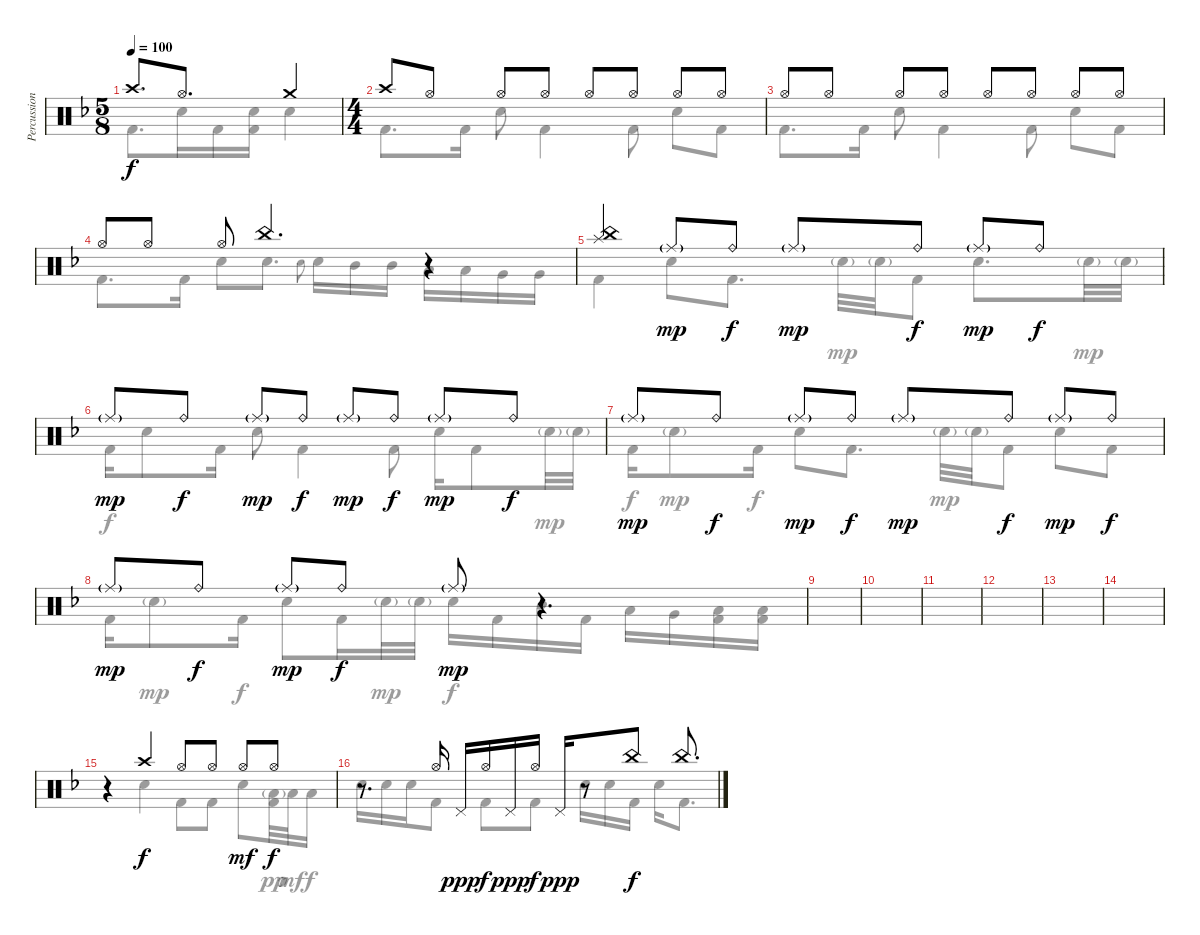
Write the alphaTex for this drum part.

\track ("Percussion" "Percussion") {instrument percussion}
\staff {score}
\articulation defaults
\voice
\ts (5 8)
\tempo 100
\clef neutral
\ks f "Crash high (hit)".8{d dy f} "Hi-Hat (open)".8{d} "Crash medium (hit)".4
|
\ts (4 4)
"Crash high (hit)".8 "Hi-Hat (open)".8 "Hi-Hat (open)".8 "Hi-Hat (open)".8 "Hi-Hat (open)".8 "Hi-Hat (open)".8 "Hi-Hat (open)".8 "Hi-Hat (open)".8 |
"Hi-Hat (open)".8 "Hi-Hat (open)".8 "Hi-Hat (open)".8 "Hi-Hat (open)".8 "Hi-Hat (open)".8 "Hi-Hat (open)".8 "Hi-Hat (open)".8 "Hi-Hat (open)".8 |
"Hi-Hat (open)".8 "Hi-Hat (open)".8 "Hi-Hat (open)".8 "China (hit)".4{d} r.4 |
("China (hit)" "Splash (hit)").4 "Ride (middle)"{g}.8{dy mp} "Ride (bell)".8{dy f} "Ride (middle)"{g}.8{dy mp} "Ride (bell)".8{dy f} "Ride (middle)"{g}.8{dy mp} "Ride (bell)".8{dy f} |
"Ride (middle)"{g}.8{dy mp} "Ride (bell)".8{dy f} "Ride (middle)"{g}.8{dy mp} "Ride (bell)".8{dy f} "Ride (middle)"{g}.8{dy mp} "Ride (bell)".8{dy f} "Ride (middle)"{g}.8{dy mp} "Ride (bell)".8{dy f} |
"Ride (middle)"{g}.8{dy mp} "Ride (bell)".8{dy f} "Ride (middle)"{g}.8{dy mp} "Ride (bell)".8{dy f} "Ride (middle)"{g}.8{dy mp} "Ride (bell)".8{dy f} "Ride (middle)"{g}.8{dy mp} "Ride (bell)".8{dy f} |
"Ride (middle)"{g}.8{dy mp} "Ride (bell)".8{dy f} "Ride (middle)"{g}.8{dy mp} "Ride (bell)".8{dy f} "Ride (middle)"{g}.8{dy mp} r.4{d} |
|
|
|
|
|
|
r.4 "Crash high (hit)".4{dy f} "Hi-Hat (open)".8 "Hi-Hat (open)".8 "Hi-Hat (open)".8{dy mf} "Hi-Hat (open)".8{dy f} |
r.8{d} "Hi-Hat (open)".16 "Pedal Hi-Hat (hit)".16{dy ppp} "Hi-Hat (open)".16{dy f} "Pedal Hi-Hat (hit)".16{dy ppp} "Hi-Hat (open)".16{dy f} "Pedal Hi-Hat (hit)".16{dy ppp} r.8 "China (hit)".8{dy f} "China (hit)".8{d}
\voice
\clef neutral
\ottava regular
\simile none
\ks f "Kick (hit) 2".8{d dy f} "Electric Snare (hit)".16 "Kick (hit) 2".16
("Electric Snare (hit)" "Kick (hit) 2").16 "Electric Snare (hit)".4 |
"Kick (hit) 2".8{d} "Kick (hit) 2".16 "Electric Snare (hit)".8 "Kick (hit) 2".4 "Kick (hit) 2".8 "Electric Snare (hit)".8 "Kick (hit) 2".8 |
"Kick (hit) 2".8{d} "Kick (hit) 2".16 "Electric Snare (hit)".8 "Kick (hit) 2".4 "Kick (hit) 2".8 "Electric Snare (hit)".8 "Kick (hit) 2".8 |
"Kick (hit) 2".8{d} "Kick (hit) 2".16 "Electric Snare (hit)".8 "Electric Snare (hit)".8{d} "Electric Snare (hit)".8{gr onbeat} "Electric Snare (hit)".16 "Mid Tom (hit)".16 "Mid Tom (hit)".16 "Low Tom (hit)".16 "Low Tom (hit)".16 "Very Low Tom (hit)".16 "Very Low Tom (hit)".16 |
"Kick (hit) 2".4 "Electric Snare (hit)".8 "Kick (hit) 2".8{d} "Electric Snare (hit)"{g}.32{dy mp} "Electric Snare (hit)"{g}.32 "Kick (hit) 2".8{dy f} "Electric Snare (hit)".8{d} "Electric Snare (hit)"{g}.32{dy mp} "Electric Snare (hit)"{g}.32 |
"Kick (hit) 2".16{dy f} "Electric Snare (hit)".8 "Kick (hit) 2".16 "Electric Snare (hit)".8 "Kick (hit) 2".4 "Kick (hit) 2".8 "Electric Snare (hit)".16 "Kick (hit) 2".8 "Electric Snare (hit)"{g}.32{dy mp} "Electric Snare (hit)"{g}.32 |
"Kick (hit) 2".16{dy f} "Electric Snare (hit)"{g}.8{dy mp} "Kick (hit) 2".16{dy f} "Electric Snare (hit)".8 "Kick (hit) 2".8{d} "Electric Snare (hit)"{g}.32{dy mp} "Electric Snare (hit)"{g}.32 "Kick (hit) 2".8{dy f} "Electric Snare (hit)".8 "Kick (hit) 2".8 |
"Kick (hit) 2".16 "Electric Snare (hit)"{g}.8{dy mp} "Kick (hit) 2".16{dy f} "Electric Snare (hit)".8 "Kick (hit) 2".16 "Electric Snare (hit)"{g}.32{dy mp} "Electric Snare (hit)"{g}.32 "Electric Snare (hit)".16{dy f} "Kick (hit) 2".16 "Mid Tom (hit)".16 "Kick (hit) 2".16 "Low Tom (hit)".16 "Very Low Tom (hit)".16 ("Low Floor Tom (hit)" "Kick (hit) 2").16 ("Low Floor Tom (hit)" "Kick (hit) 2").16 |
|
|
|
|
|
|
r.4 "Electric Snare (hit)".4 "Kick (hit) 2".8 "Kick (hit) 2".8 "Electric Snare (hit)".8 ("Low Tom (hit)"{g} "Kick (hit) 2").32{dy pp} "Low Tom (hit)".32{dy mf} "Low Tom (hit)".16{dy f} |
"Electric Snare (hit)".16 "Electric Snare (hit)".16 "Electric Snare (hit)".16 "Kick (hit) 2".8 "Kick (hit) 2".8 "Kick (hit) 2".8 "Electric Snare (hit)".16 "Electric Snare (hit)".16 "Kick (hit) 2".16 "Electric Snare (hit)".16 "Kick (hit) 2".8{d}
